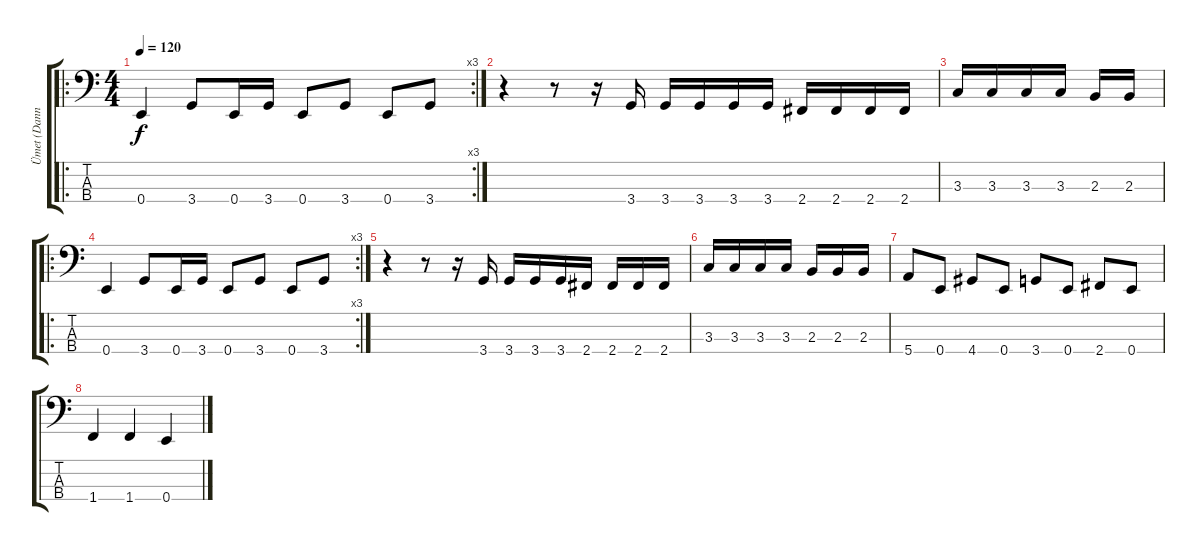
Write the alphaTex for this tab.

\track ("Ümet (Danny/ULTIMATE BASS)" "Ümet (Dann") {instrument electricbasspick}
\staff {score tabs}
\tuning (G2 D2 A1 E1) {hide}
\ro
\rc 3
\ts (4 4)
\tempo 120
\clef f4
\ks c
0.4.4{dy f} 3.4.8 0.4.16 3.4.16 0.4.8 3.4.8 0.4.8 3.4.8 |
r.4 r.8 r.16 3.4.16 3.4.16 3.4.16 3.4.16 3.4.16 2.4.16 2.4.16 2.4.16 2.4.16 |
3.3.16 3.3.16 3.3.16 3.3.16 2.3.16 2.3.16 |
\ro
\rc 3
0.4.4 3.4.8 0.4.16 3.4.16 0.4.8 3.4.8 0.4.8 3.4.8 |
r.4 r.8 r.16 3.4.16 3.4.16 3.4.16 3.4.16 2.4.16 2.4.16 2.4.16 2.4.16 |
3.3.16 3.3.16 3.3.16 3.3.16 2.3.16 2.3.16 2.3.16 |
5.4.8 0.4.8 4.4.8 0.4.8 3.4.8 0.4.8 2.4.8 0.4.8 |
1.4.4 1.4.4 0.4.4
